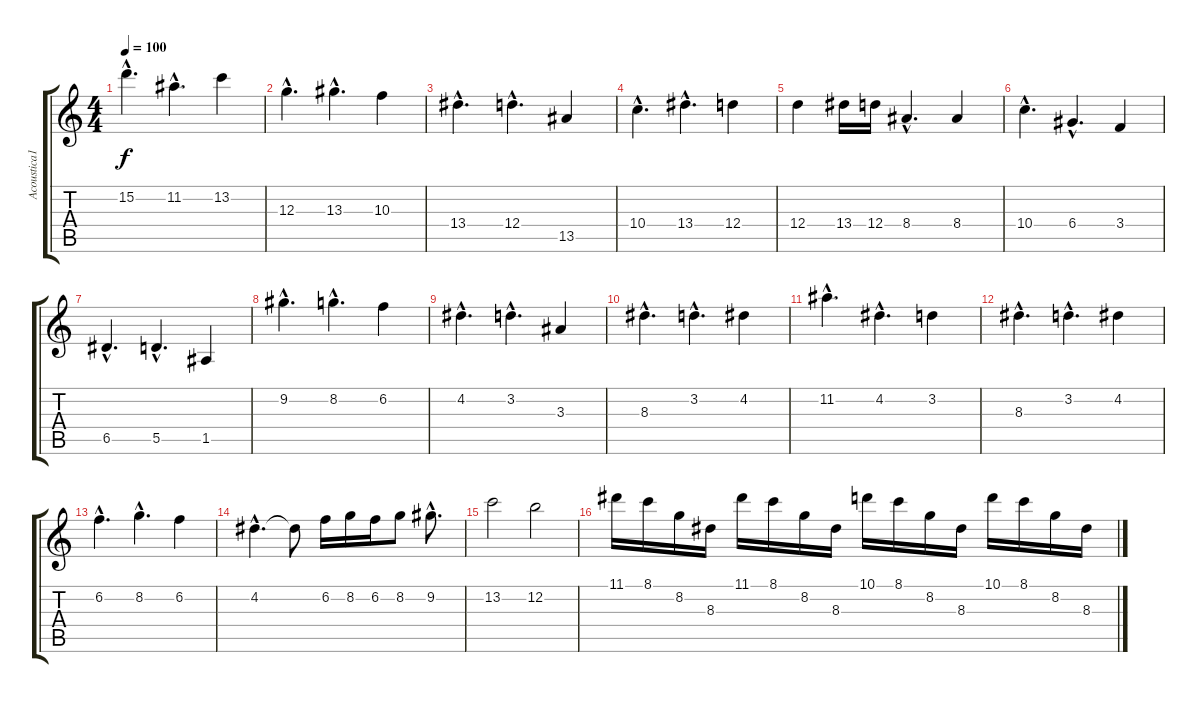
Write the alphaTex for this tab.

\track ("Acoustica1 y solos" "Acoustica1") {instrument acousticguitarnylon}
\staff {score tabs}
\tuning (E4 B3 G3 D3 A2 E2) {hide}
\ts (4 4)
\tempo 100
\clef g2
\ks c
15.2{hac}.4{d dy f} 11.2{hac}.4{d} 13.2.4 |
12.3{hac}.4{d} 13.3{hac}.4{d} 10.3.4 |
13.4{hac}.4{d} 12.4{hac}.4{d} 13.5.4 |
10.4{hac}.4{d} 13.4{hac}.4{d} 12.4.4 |
12.4.4 13.4.16 12.4.16 8.4{hac}.4{d} 8.4.4 |
10.4{hac}.4{d} 6.4{hac}.4{d} 3.4.4 |
6.5{hac}.4{d} 5.5{hac}.4{d} 1.5.4 |
9.2{hac}.4{d instrument overdrivenguitar} 8.2{hac}.4{d} 6.2.4 |
4.2{hac}.4{d} 3.2{hac}.4{d} 3.3.4 |
8.3{hac}.4{d} 3.2{hac}.4{d} 4.2.4 |
11.2{hac}.4{d} 4.2{hac}.4{d} 3.2.4 |
8.3{hac}.4{d} 3.2{hac}.4{d} 4.2.4 |
6.2{hac}.4{d} 8.2{hac}.4{d} 6.2.4 |
4.2{hac}.4{d} 4.2{t}.8 6.2.16 8.2.16 6.2.16 8.2.8 9.2{hac}.8{d} |
13.2.2 12.2.2 |
11.1.16{instrument lead2sawtooth} 8.1.16 8.2.16 8.3.16 11.1.16 8.1.16 8.2.16 8.3.16 10.1.16 8.1.16 8.2.16 8.3.16 10.1.16 8.1.16 8.2.16 8.3.16
